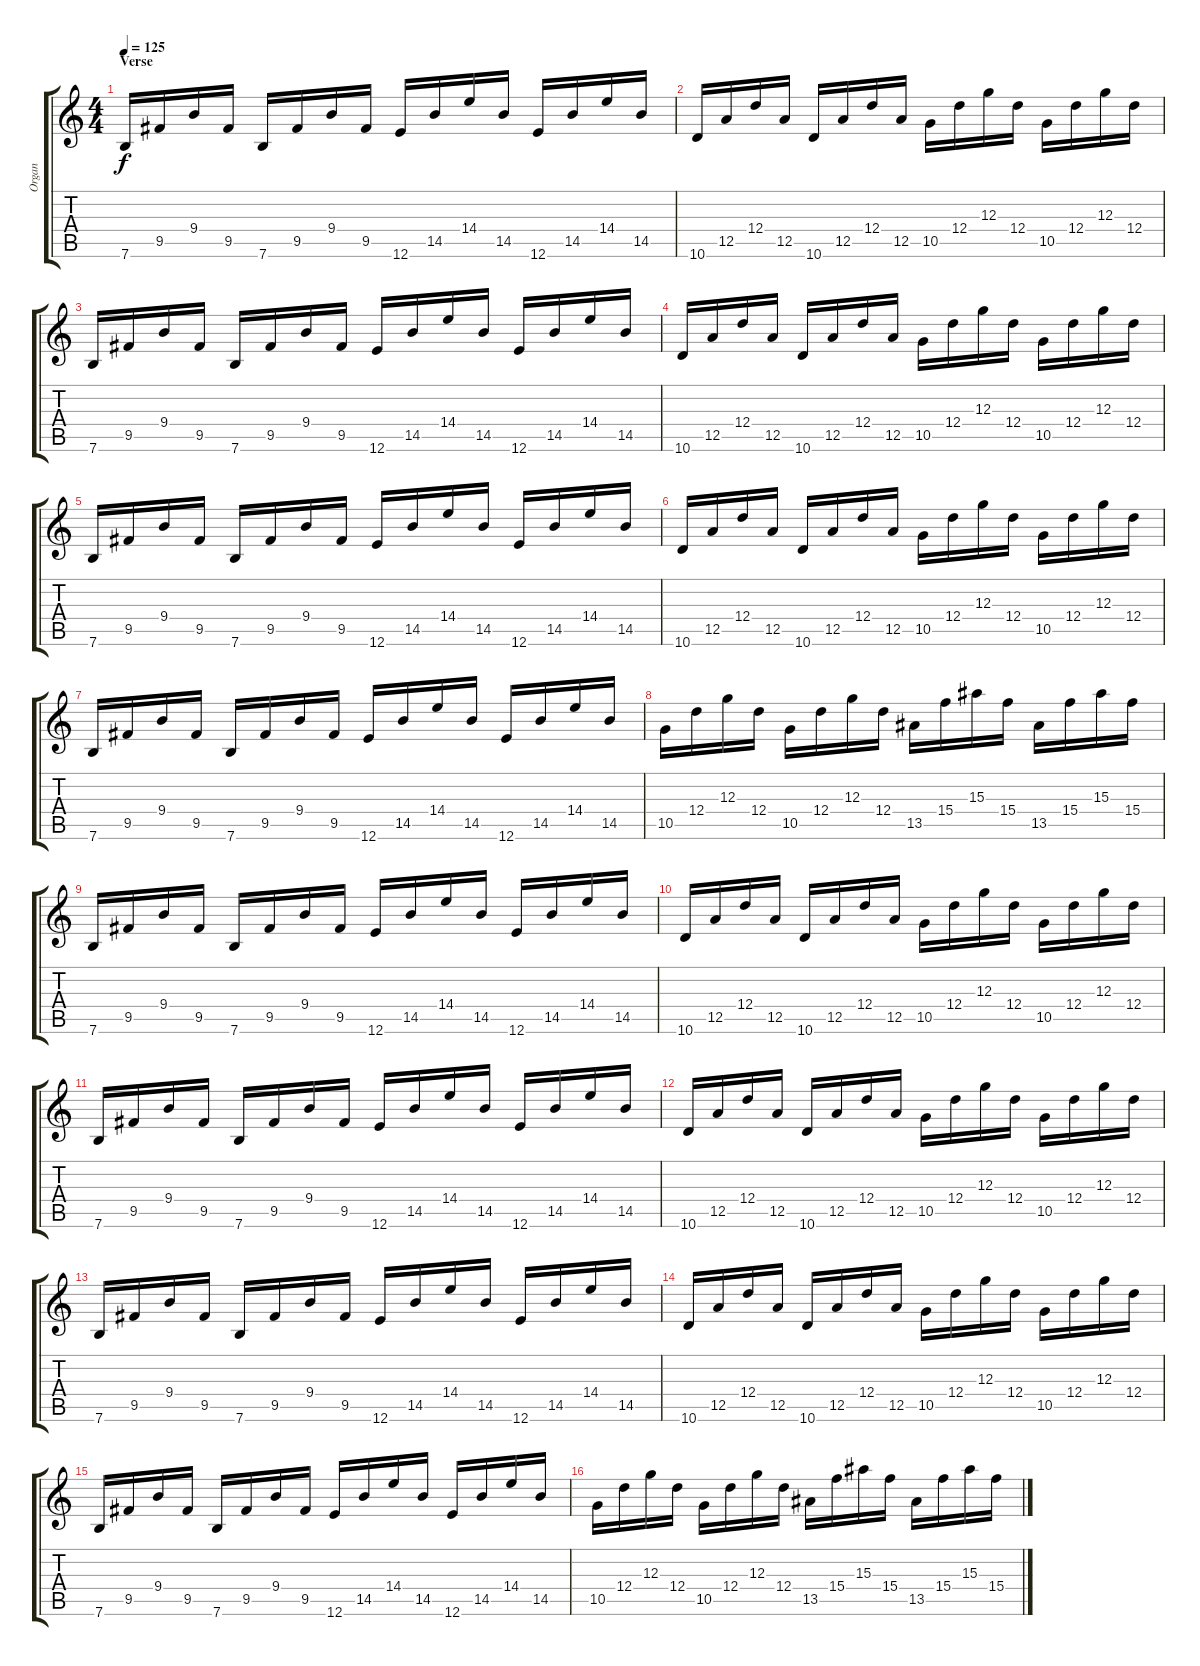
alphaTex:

\track ("Organ" "Organ") {instrument overdrivenguitar}
\staff {score tabs}
\tuning (E4 B3 G3 D3 A2 E2) {hide}
\ts (4 4)
\section ("" "Verse")
\tempo 125
\clef g2
\ks c
7.6.16{dy f volume 7 instrument lead2sawtooth} 9.5.16 9.4.16 9.5.16 7.6.16{instrument lead2sawtooth} 9.5.16 9.4.16 9.5.16 12.6.16{instrument lead2sawtooth} 14.5.16 14.4.16 14.5.16 12.6.16{instrument lead2sawtooth} 14.5.16 14.4.16 14.5.16 |
10.6.16 12.5.16 12.4.16 12.5.16 10.6.16 12.5.16 12.4.16 12.5.16 10.5.16 12.4.16 12.3.16 12.4.16 10.5.16 12.4.16 12.3.16 12.4.16 |
7.6.16{volume 7 instrument lead2sawtooth} 9.5.16 9.4.16 9.5.16 7.6.16{instrument lead2sawtooth} 9.5.16 9.4.16 9.5.16 12.6.16{instrument lead2sawtooth} 14.5.16 14.4.16 14.5.16 12.6.16{instrument lead2sawtooth} 14.5.16 14.4.16 14.5.16 |
10.6.16 12.5.16 12.4.16 12.5.16 10.6.16 12.5.16 12.4.16 12.5.16 10.5.16 12.4.16 12.3.16 12.4.16 10.5.16 12.4.16 12.3.16 12.4.16 |
7.6.16{volume 7 instrument lead2sawtooth} 9.5.16 9.4.16 9.5.16 7.6.16{instrument lead2sawtooth} 9.5.16 9.4.16 9.5.16 12.6.16{instrument lead2sawtooth} 14.5.16 14.4.16 14.5.16 12.6.16{instrument lead2sawtooth} 14.5.16 14.4.16 14.5.16 |
10.6.16 12.5.16 12.4.16 12.5.16 10.6.16 12.5.16 12.4.16 12.5.16 10.5.16 12.4.16 12.3.16 12.4.16 10.5.16 12.4.16 12.3.16 12.4.16 |
7.6.16{volume 7 instrument lead2sawtooth} 9.5.16 9.4.16 9.5.16 7.6.16{instrument lead2sawtooth} 9.5.16 9.4.16 9.5.16 12.6.16{instrument lead2sawtooth} 14.5.16 14.4.16 14.5.16 12.6.16{instrument lead2sawtooth} 14.5.16 14.4.16 14.5.16 |
10.5.16 12.4.16 12.3.16 12.4.16 10.5.16 12.4.16 12.3.16 12.4.16 13.5.16 15.4.16 15.3.16 15.4.16 13.5.16 15.4.16 15.3.16 15.4.16 |
7.6.16{volume 7 instrument lead2sawtooth} 9.5.16 9.4.16 9.5.16 7.6.16{instrument lead2sawtooth} 9.5.16 9.4.16 9.5.16 12.6.16{instrument lead2sawtooth} 14.5.16 14.4.16 14.5.16 12.6.16{instrument lead2sawtooth} 14.5.16 14.4.16 14.5.16 |
10.6.16 12.5.16 12.4.16 12.5.16 10.6.16 12.5.16 12.4.16 12.5.16 10.5.16 12.4.16 12.3.16 12.4.16 10.5.16 12.4.16 12.3.16 12.4.16 |
7.6.16{volume 7 instrument lead2sawtooth} 9.5.16 9.4.16 9.5.16 7.6.16{instrument lead2sawtooth} 9.5.16 9.4.16 9.5.16 12.6.16{instrument lead2sawtooth} 14.5.16 14.4.16 14.5.16 12.6.16{instrument lead2sawtooth} 14.5.16 14.4.16 14.5.16 |
10.6.16 12.5.16 12.4.16 12.5.16 10.6.16 12.5.16 12.4.16 12.5.16 10.5.16 12.4.16 12.3.16 12.4.16 10.5.16 12.4.16 12.3.16 12.4.16 |
7.6.16{volume 7 instrument lead2sawtooth} 9.5.16 9.4.16 9.5.16 7.6.16{instrument lead2sawtooth} 9.5.16 9.4.16 9.5.16 12.6.16{instrument lead2sawtooth} 14.5.16 14.4.16 14.5.16 12.6.16{instrument lead2sawtooth} 14.5.16 14.4.16 14.5.16 |
10.6.16 12.5.16 12.4.16 12.5.16 10.6.16 12.5.16 12.4.16 12.5.16 10.5.16 12.4.16 12.3.16 12.4.16 10.5.16 12.4.16 12.3.16 12.4.16 |
7.6.16{volume 7 instrument lead2sawtooth} 9.5.16 9.4.16 9.5.16 7.6.16{instrument lead2sawtooth} 9.5.16 9.4.16 9.5.16 12.6.16{instrument lead2sawtooth} 14.5.16 14.4.16 14.5.16 12.6.16{instrument lead2sawtooth} 14.5.16 14.4.16 14.5.16 |
10.5.16 12.4.16 12.3.16 12.4.16 10.5.16 12.4.16 12.3.16 12.4.16 13.5.16 15.4.16 15.3.16 15.4.16 13.5.16 15.4.16 15.3.16 15.4.16
